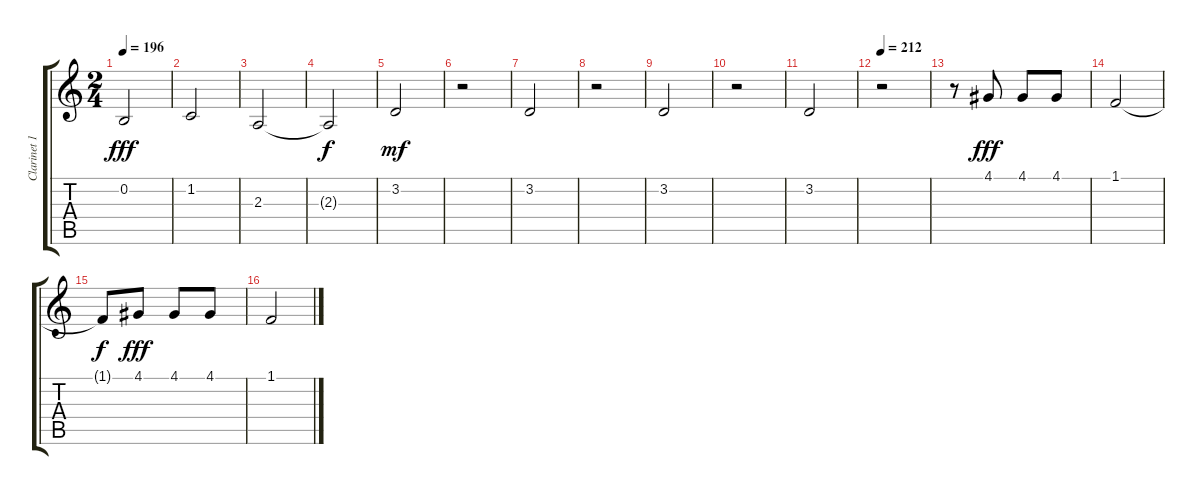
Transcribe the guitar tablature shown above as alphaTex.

\track ("Clarinet 1" "Clarinet 1") {instrument clarinet}
\staff {score tabs}
\tuning (E4 B3 G3 D3 A2 E2) {hide}
\ts (2 4)
\tempo 196
\clef g2
\ks c
0.2.2{dy fff} |
1.2.2 |
2.3.2 |
2.3{t}.2{dy f} |
3.2.2{dy mf} |
r.2 |
3.2.2 |
r.2 |
3.2.2 |
r.2 |
3.2.2 |
\tempo 212
r.2 |
r.8 4.1.8{dy fff} 4.1.8 4.1.8 |
1.1.2 |
1.1{t}.8{dy f} 4.1.8{dy fff} 4.1.8 4.1.8 |
1.1.2
